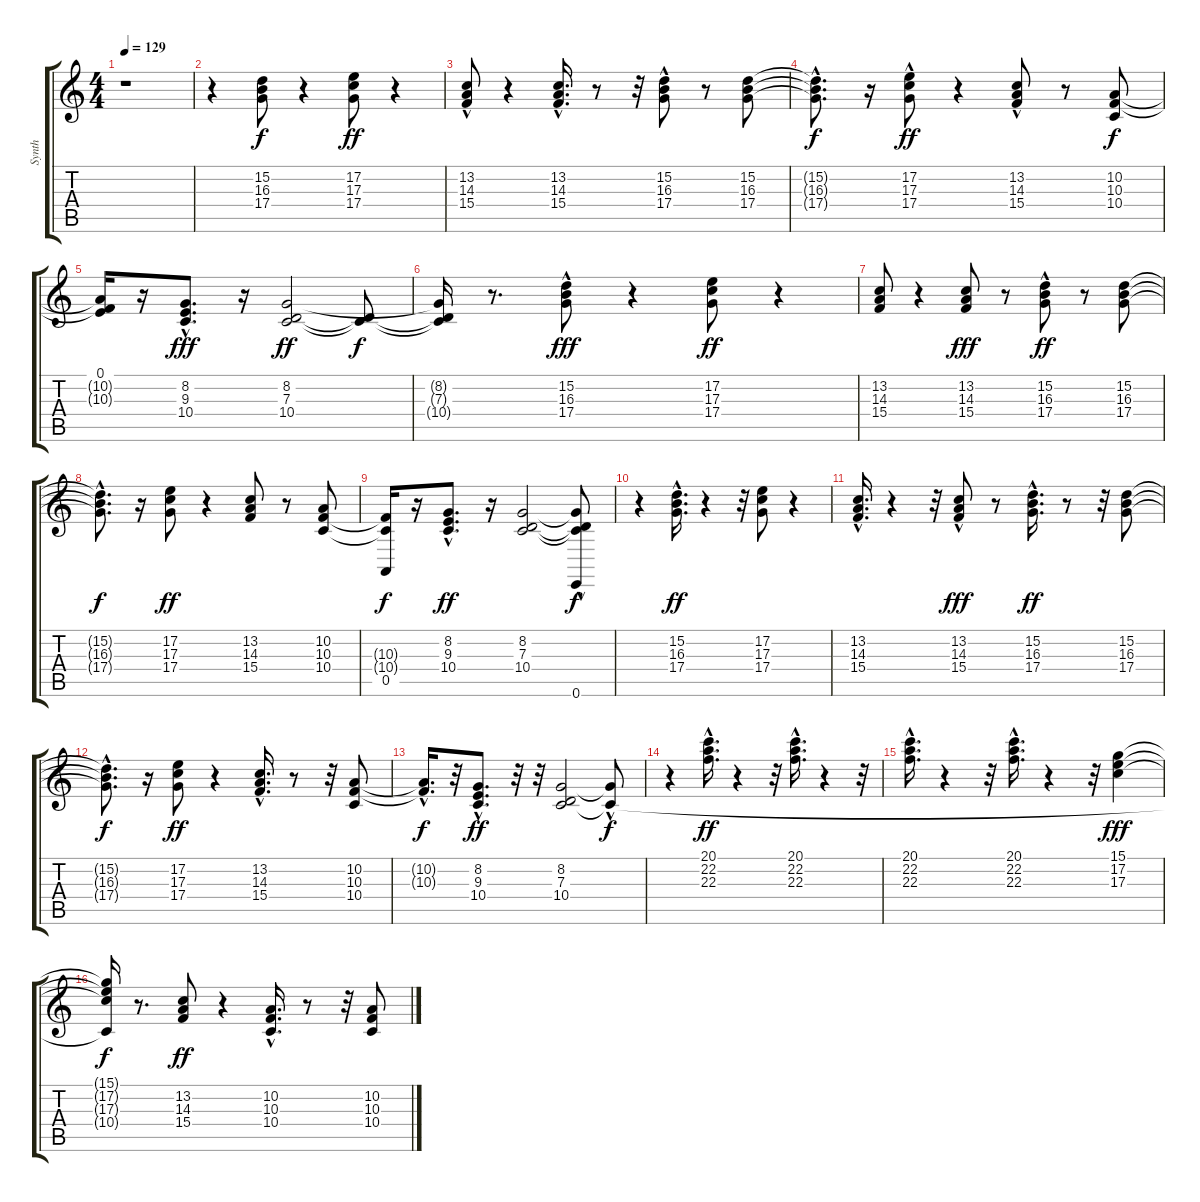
\track ("Synth" "Synth") {instrument lead2sawtooth}
\staff {score tabs}
\tuning (E4 B3 G3 D3 A2 E2) {hide}
\ts (4 4)
\tempo 129
\clef g2
\ks c
r.1{dy f instrument lead2sawtooth} |
r.4 (15.2 16.3 17.4).8 r.4 (17.2 17.3 17.4).8{dy ff} r.4 |
(13.2 14.3 15.4{hac}).8 r.4 (13.2{hac} 14.3{hac} 15.4{hac}).16{d} r.8 r.32 (15.2{hac} 16.3{hac} 17.4).8 r.8 (15.2 16.3 17.4).8 |
(15.2{hac t} 16.3{hac t} 17.4{hac t}).8{d dy f} r.16 (17.2 17.3{hac} 17.4).8{dy ff} r.4 (13.2 14.3 15.4{hac}).8 r.8 (10.2 10.3 10.4).8{dy f} |
(0.1 10.2{t} 10.3{t}).16 r.16 (8.2{hac} 9.3{hac} 10.4{hac}).8{d dy fff} r.16 (8.2 7.3 10.4).2{dy ff} (7.3{t} 10.4{t}).8{dy f} |
(8.2{t} 7.3{t} 10.4{t}).16 r.8{d} (15.2 16.3{hac} 17.4).8{dy fff} r.4 (17.2 17.3 17.4).8{dy ff} r.4 |
(13.2 14.3 15.4).8 r.4 (13.2 14.3 15.4).8{dy fff} r.8 (15.2 16.3{hac} 17.4{hac}).8{dy ff} r.8 (15.2 16.3 17.4).8 |
(15.2{hac t} 16.3{t} 17.4{t}).8{d dy f} r.16 (17.2 17.3 17.4).8{dy ff} r.4 (13.2 14.3 15.4).8 r.8 (10.2 10.3 10.4).8 |
(10.3{t} 10.4{t} 0.5).16{dy f} r.16 (8.2{hac} 9.3{hac} 10.4{hac}).8{d dy ff} r.16 (8.2 7.3 10.4).2 (8.2{t} 7.3{t} 10.4{t} 0.6{hac}).8{dy f} |
r.4 (15.2{hac} 16.3{hac} 17.4{hac}).16{d dy ff} r.4 r.32 (17.2 17.3 17.4).8 r.4 |
(13.2{hac} 14.3{hac} 15.4{hac}).16{d} r.4 r.32 (13.2{hac} 14.3 15.4).8{dy fff} r.8 (15.2{hac} 16.3{hac} 17.4{hac}).16{d dy ff} r.8 r.32 (15.2 16.3 17.4).8 |
(15.2{hac t} 16.3{t} 17.4{t}).8{d dy f} r.16 (17.2 17.3 17.4).8{dy ff} r.4 (13.2{hac} 14.3{hac} 15.4{hac}).16{d} r.8 r.32 (10.2 10.3 10.4).8 |
(10.2{hac t} 10.3{hac t}).16{d dy f} r.32 (8.2{hac} 9.3{hac} 10.4{hac}).8{d dy ff} r.32 r.32 (8.2 7.3 10.4).2 (8.2{hac t} 10.4{hac t}).8{dy f} |
r.4 (20.1{hac} 22.2{hac} 22.3{hac}).16{d dy ff} r.4 r.32 (20.1{hac} 22.2{hac} 22.3{hac}).16{d} r.4 r.32 |
(20.1{hac} 22.2{hac} 22.3{hac}).16{d} r.4 r.32 (20.1{hac} 22.2{hac} 22.3{hac}).16{d} r.4 r.32 (15.1 17.2 17.3).4{dy fff} |
(15.1{t} 17.2{t} 17.3{t} 10.4{t}).16{dy f} r.8{d} (13.2 14.3 15.4).8{dy ff} r.4 (10.2{hac} 10.3{hac} 10.4{hac}).16{d} r.8 r.32 (10.2 10.3 10.4).8
